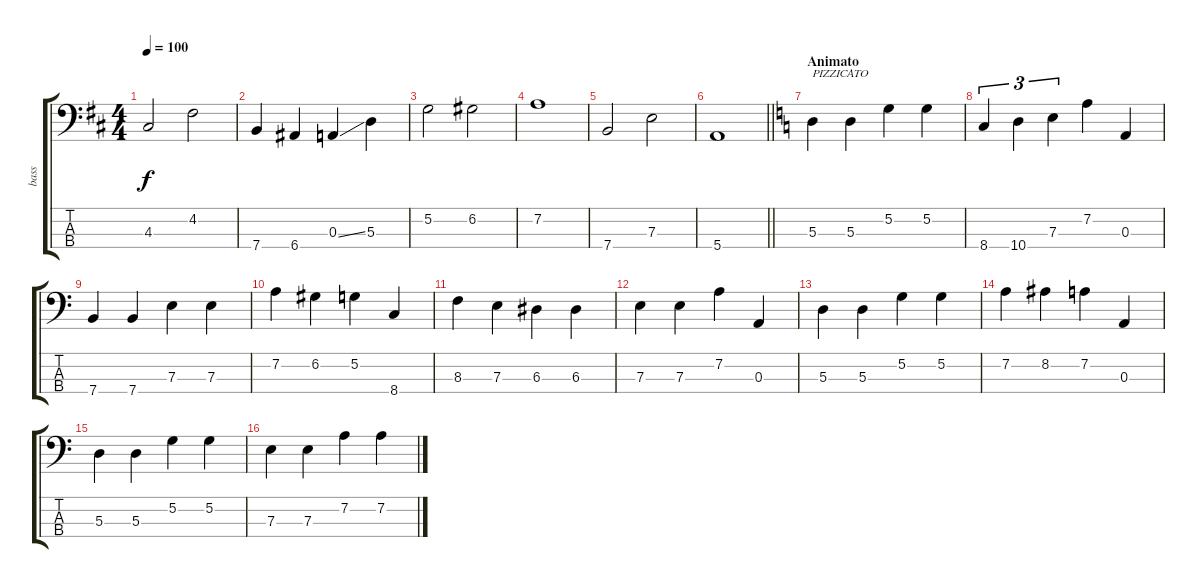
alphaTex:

\track ("bass" "bass") {instrument contrabass}
\staff {score tabs}
\tuning (G2 D2 A1 E1) {hide}
\ts (4 4)
\tempo 100
\clef f4
\ks d
4.3.2{dy f} 4.2.2 |
7.4.4 6.4.4 0.3{ss}.4 5.3.4 |
5.2.2 6.2.2 |
7.2.1 |
7.4.2 7.3.2 |
\barLineRight lightlight
5.4.1 |
\section ("" "Animato")
\ks c
5.3.4{txt "PIZZICATO" instrument acousticbass} 5.3.4 5.2.4 5.2.4 |
8.4.4{tu (3 2)} 10.4.4{tu (3 2)} 7.3.4{tu (3 2)} 7.2.4 0.3.4 |
7.4.4 7.4.4 7.3.4 7.3.4 |
7.2.4 6.2.4 5.2.4 8.4.4 |
8.3.4 7.3.4 6.3.4 6.3.4 |
7.3.4 7.3.4 7.2.4 0.3.4 |
5.3.4 5.3.4 5.2.4 5.2.4 |
7.2.4 8.2.4 7.2.4 0.3.4 |
5.3.4 5.3.4 5.2.4 5.2.4 |
7.3.4 7.3.4 7.2.4 7.2.4
